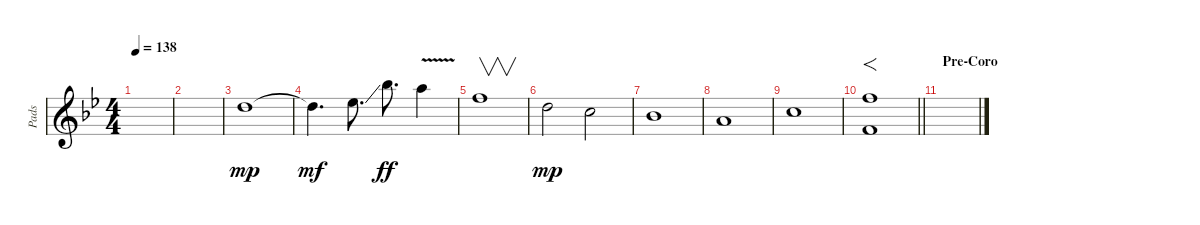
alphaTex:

\track ("Pads" "Pads") {instrument pad7halo}
\staff {score}
\tuning (E5 B4 G4 D4 A3 E3) {hide}
\ts (4 4)
\tempo 138
\clef g2
\ks bb
|
|
3.2.1{dy mp volume 13 instrument synthvoice} |
3.2{t}.4{d dy mf} 4.2{ss}.8{d} 11.2.8{d dy ff} 10.2{v}.4 |
6.2.1{v} |
7.3.2{dy mp} 5.3.2 |
3.3.1 |
2.3.1 |
1.2.1 |
\barLineRight lightlight
(1.1 3.4).1{f} |
\section ("" "Pre-Coro")
